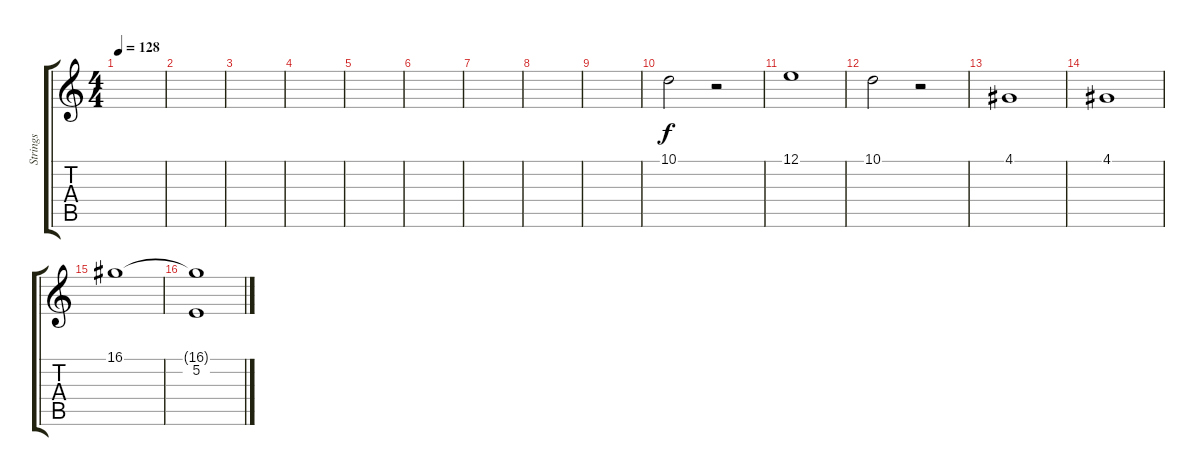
\track ("Strings" "Strings") {instrument stringensemble1}
\staff {score tabs}
\tuning (E4 B3 G3 D3 A2 E2) {hide}
\ts (4 4)
\tempo 128
\clef g2
\ks c
|
|
|
|
|
|
|
|
|
10.1.2 r.2 |
12.1.1 |
10.1.2 r.2 |
4.1.1 |
4.1.1 |
16.1.1 |
(16.1{t} 5.2).1
